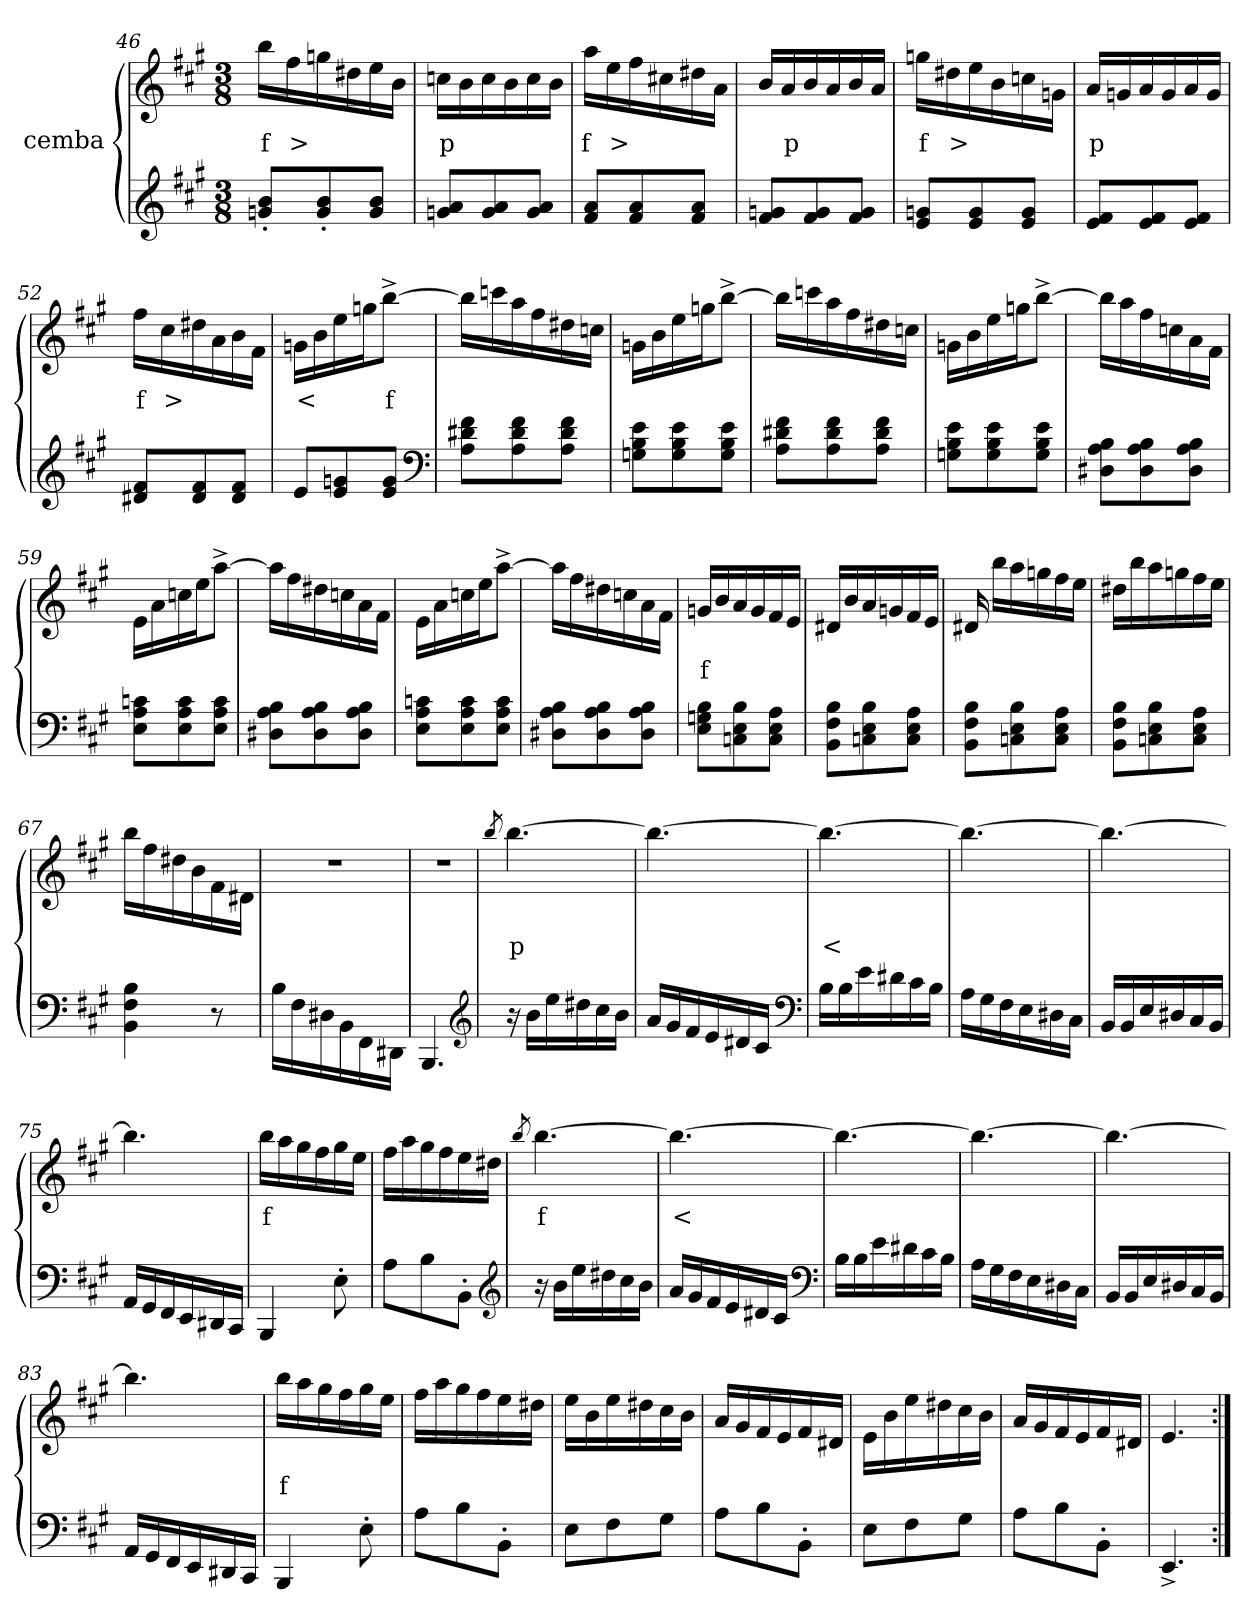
**kern	**kern	**text
*part2	*part1	*part1
*staff2	*staff1	*staff1
*I"cemba	*I"cemba	*
*clefG2	*clefG2	*
*k[f#c#g#]	*k[f#c#g#]	*
*A:	*A:	*
*M3/8	*M3/8	*
=46	=46	=46
8gn/'> 8b/'>L	16bb\LL	f
.	16ff#\	>
8g/'> 8b/'>	16ggn\	.
.	16dd#X\	.
8g/ 8b/J	16ee\	.
.	16b\JJ	.
=47	=47	=47
8gn/ 8a/L	16ccn\LL	p
.	16b\	.
8g/ 8a/	16cc\	.
.	16b\	.
8g/ 8a/J	16cc\	.
.	16b\JJ	.
=48	=48	=48
8f#/ 8a/L	16aa\LL	f
.	16ee\	>
8f#/ 8a/	16ff#\	.
.	16cc#X\	.
8f#/ 8a/J	16dd#X\	.
.	16a\JJ	.
=49	=49	=49
8f#/ 8gn/L	16b/LL	.
.	16a/	p
8f#/ 8g/	16b/	.
.	16a/	.
8f#/ 8g/J	16b/	.
.	16a/JJ	.
=50	=50	=50
8e/ 8gn/L	16ggn\LL	f
.	16dd#X\	>
8e/ 8g/	16ee\	.
.	16b\	.
8e/ 8g/J	16ccn\	.
.	16gn\JJ	.
=51	=51	=51
8e/ 8f#/L	16a/LL	p
.	16gn/	.
8e/ 8f#/	16a/	.
.	16g/	.
8e/ 8f#/J	16a/	.
.	16g/JJ	.
=52	=52	=52
8d#X/ 8f#/L	16ff#\LL	f
.	16cc#\	>
8d#/ 8f#/	16dd#X\	.
.	16a\	.
8d#/ 8f#/J	16b\	.
.	16f#\JJ	.
=53	=53	=53
8e/L	16gn\LL	<
.	16b\	.
8e/ 8gn/	16ee\	.
.	16ggn\J	.
8e/ 8g/J	[8bb^>\J	f
*clefF4	*	*
=54	=54	=54
8A\ 8d#X\ 8f#\L	16bb\LL]	.
.	16cccn\	.
8A\ 8d#\ 8f#\	16aa\	.
.	16ff#\	.
8A\ 8d#\ 8f#\J	16dd#X\	.
.	16ccn\JJ	.
=55	=55	=55
8Gn\ 8B\ 8e\L	16gn\LL	.
.	16b\	.
8G\ 8B\ 8e\	16ee\	.
.	16ggn\J	.
8G\ 8B\ 8e\J	[8bb^>\J	.
=56	=56	=56
8A\ 8d#X\ 8f#\L	16bb\LL]	.
.	16cccn\	.
8A\ 8d#\ 8f#\	16aa\	.
.	16ff#\	.
8A\ 8d#\ 8f#\J	16dd#X\	.
.	16ccn\JJ	.
=57	=57	=57
8Gn\ 8B\ 8e\L	16gn\LL	.
.	16b\	.
8G\ 8B\ 8e\	16ee\	.
.	16ggn\J	.
8G\ 8B\ 8e\J	[8bb^>\J	.
=58	=58	=58
8D#X\ 8A\ 8B\L	16bb\LL]	.
.	16aa\	.
8D#\ 8A\ 8B\	16ff#\	.
.	16ccn\	.
8D#\ 8A\ 8B\J	16a\	.
.	16f#\JJ	.
=59	=59	=59
8E\ 8A\ 8cn\L	16e\LL	.
.	16a\	.
8E\ 8A\ 8c\	16ccn\	.
.	16ee\J	.
8E\ 8A\ 8c\J	[8aa^>\J	.
=60	=60	=60
8D#X\ 8A\ 8B\L	16aa\LL]	.
.	16ff#\	.
8D#\ 8A\ 8B\	16dd#X\	.
.	16ccn\	.
8D#\ 8A\ 8B\J	16a\	.
.	16f#\JJ	.
=61	=61	=61
8E\ 8A\ 8cn\L	16e\LL	.
.	16a\	.
8E\ 8A\ 8c\	16ccn\	.
.	16ee\J	.
8E\ 8A\ 8c\J	[8aa^>\J	.
=62	=62	=62
8D#X\ 8A\ 8B\L	16aa\LL]	.
.	16ff#\	.
8D#\ 8A\ 8B\	16dd#X\	.
.	16ccn\	.
8D#\ 8A\ 8B\J	16a\	.
.	16f#\JJ	.
=63	=63	=63
8E\ 8Gn\ 8B\L	16gn/LL	f
.	16b/	.
8Cn\ 8E\ 8B\	16a/	.
.	16g/	.
8C\ 8E\ 8A\J	16f#/	.
.	16e/JJ	.
=64	=64	=64
8BB\ 8F#\ 8B\L	16d#X/LL	.
.	16b/	.
8Cn\ 8E\ 8B\	16a/	.
.	16gn/	.
8C\ 8E\ 8A\J	16f#/	.
.	16e/JJ	.
=65	=65	=65
8BB\ 8F#\ 8B\L	16d#X/	.
.	16bb\LL	.
8Cn\ 8E\ 8B\	16aa\	.
.	16ggn\	.
8C\ 8E\ 8A\J	16ff#\	.
.	16ee\JJ	.
=66	=66	=66
8BB\ 8F#\ 8B\L	16dd#X\LL	.
.	16bb\	.
8Cn\ 8E\ 8B\	16aa\	.
.	16ggn\	.
8C\ 8E\ 8A\J	16ff#\	.
.	16ee\JJ	.
=67	=67	=67
4BB\ 4F#\ 4B\	16bb\LL	.
.	16ff#\	.
.	16dd#X\	.
.	16b\	.
8r	16f#\	.
.	16d#\JJ	.
=68	=68	=68
16B\LL	4.r	.
16F#\	.	.
16D#X\	.	.
16BB\	.	.
16FF#\	.	.
16DD#\JJ	.	.
=69	=69	=69
4.BBB/	4.r	.
*clefG2	*	*
=70	=70	=70
.	8qbb/	.
16r	[4.bb\	p
16b\LL	.	.
16ee\	.	.
16dd#X\	.	.
16cc#\	.	.
16b\JJ	.	.
=71	=71	=71
16a/LL	4.bb\_	.
16g#/	.	.
16f#/	.	.
16e/	.	.
16d#X/	.	.
16c#/JJ	.	.
*clefF4	*	*
=72	=72	=72
16B\LL	4.bb\_	<
16B\	.	.
16e\	.	.
16d#X\	.	.
16c#\	.	.
16B\JJ	.	.
=73	=73	=73
16A\LL	4.bb\_	.
16G#\	.	.
16F#\	.	.
16E\	.	.
16D#X\	.	.
16C#\JJ	.	.
=74	=74	=74
16BB/LL	4.bb\_	.
16BB/	.	.
16E/	.	.
16D#X/	.	.
16C#/	.	.
16BB/JJ	.	.
=75	=75	=75
16AA/LL	4.bb\]	.
16GG#/	.	.
16FF#/	.	.
16EE/	.	.
16DD#X/	.	.
16CC#/JJ	.	.
=76	=76	=76
4BBB/	16bb\LL	f
.	16aa\	.
.	16gg#\	.
.	16ff#\	.
8E'>\	16gg#\	.
.	16ee\JJ	.
=77	=77	=77
8A\L	16ff#\LL	.
.	16aa\	.
8B\	16gg#\	.
.	16ff#\	.
8BB'>\J	16ee\	.
.	16dd#X\JJ	.
*clefG2	*	*
=78	=78	=78
.	8qbb/	.
16r	[4.bb\	f
16b\LL	.	.
16ee\	.	.
16dd#X\	.	.
16cc#\	.	.
16b\JJ	.	.
=79	=79	=79
16a/LL	4.bb\_	<
16g#/	.	.
16f#/	.	.
16e/	.	.
16d#X/	.	.
16c#/JJ	.	.
*clefF4	*	*
=80	=80	=80
16B\LL	4.bb\_	.
16B\	.	.
16e\	.	.
16d#X\	.	.
16c#\	.	.
16B\JJ	.	.
=81	=81	=81
16A\LL	4.bb\_	.
16G#\	.	.
16F#\	.	.
16E\	.	.
16D#X\	.	.
16C#\JJ	.	.
=82	=82	=82
16BB/LL	4.bb\_	.
16BB/	.	.
16E/	.	.
16D#X/	.	.
16C#/	.	.
16BB/JJ	.	.
=83	=83	=83
16AA/LL	4.bb\]	.
16GG#/	.	.
16FF#/	.	.
16EE/	.	.
16DD#X/	.	.
16CC#/JJ	.	.
=84	=84	=84
4BBB/	16bb\LL	f
.	16aa\	.
.	16gg#\	.
.	16ff#\	.
8E'>\	16gg#\	.
.	16ee\JJ	.
=85	=85	=85
8A\L	16ff#\LL	.
.	16aa\	.
8B\	16gg#\	.
.	16ff#\	.
8BB'>\J	16ee\	.
.	16dd#X\JJ	.
=86	=86	=86
8E\L	16ee\LL	.
.	16b\	.
8F#\	16ee\	.
.	16dd#X\	.
8G#\J	16cc#\	.
.	16b\JJ	.
=87	=87	=87
8A\L	16a/LL	.
.	16g#/	.
8B\	16f#/	.
.	16e/	.
8BB'>\J	16f#/	.
.	16d#X/JJ	.
=88	=88	=88
8E\L	16e\LL	.
.	16b\	.
8F#\	16ee\	.
.	16dd#X\	.
8G#\J	16cc#\	.
.	16b\JJ	.
=89	=89	=89
8A\L	16a/LL	.
.	16g#/	.
8B\	16f#/	.
.	16e/	.
8BB'>\J	16f#/	.
.	16d#X/JJ	.
=90	=90	=90
4.EE^>/	4.e/	.
=:|!	=:|!	=:|!
*-	*-	*-
